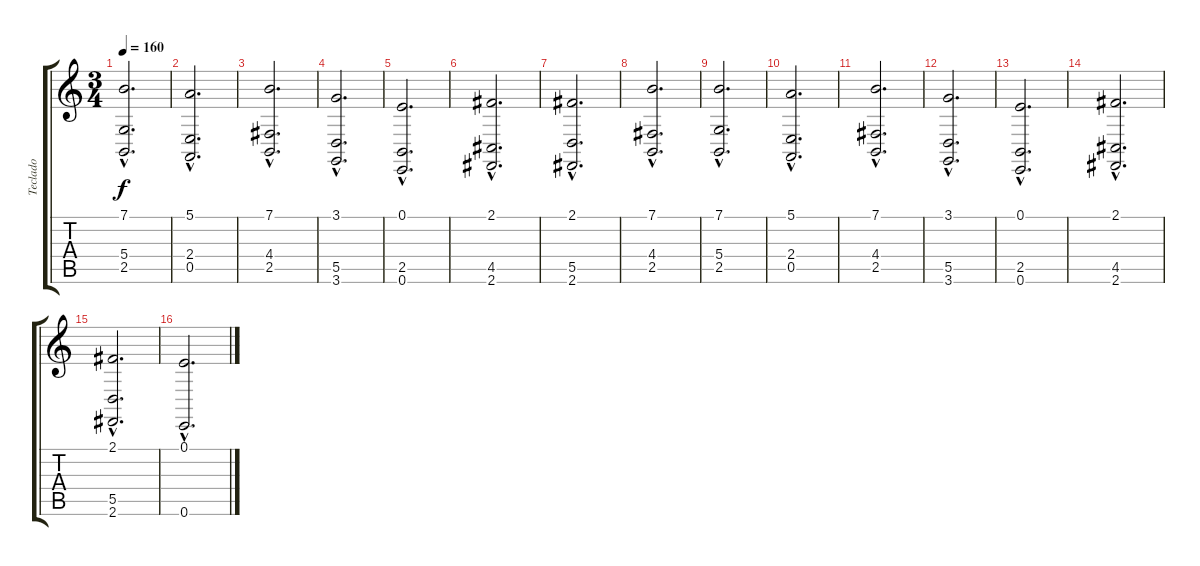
\track ("Teclado" "Teclado") {instrument stringensemble2}
\staff {score tabs}
\tuning (E4 B3 G3 D3 A2 E2) {hide}
\ts (3 4)
\tempo 160
\clef g2
\ks c
(7.1{hac} 5.4{hac} 2.5{hac}).2{d dy f} |
(5.1{hac} 2.4{hac} 0.5{hac}).2{d} |
(7.1{hac} 4.4{hac} 2.5{hac}).2{d} |
(3.1{hac} 5.5{hac} 3.6{hac}).2{d} |
(0.1{hac} 2.5{hac} 0.6{hac}).2{d} |
(2.1{hac} 4.5{hac} 2.6{hac}).2{d} |
(2.1{hac} 5.5{hac} 2.6{hac}).2{d} |
(7.1{hac} 4.4{hac} 2.5{hac}).2{d} |
(7.1{hac} 5.4{hac} 2.5{hac}).2{d} |
(5.1{hac} 2.4{hac} 0.5{hac}).2{d} |
(7.1{hac} 4.4{hac} 2.5{hac}).2{d} |
(3.1{hac} 5.5{hac} 3.6{hac}).2{d} |
(0.1{hac} 2.5{hac} 0.6{hac}).2{d} |
(2.1{hac} 4.5{hac} 2.6{hac}).2{d} |
(2.1{hac} 5.5{hac} 2.6{hac}).2{d} |
(0.1{hac} 0.6{hac}).2{d}
